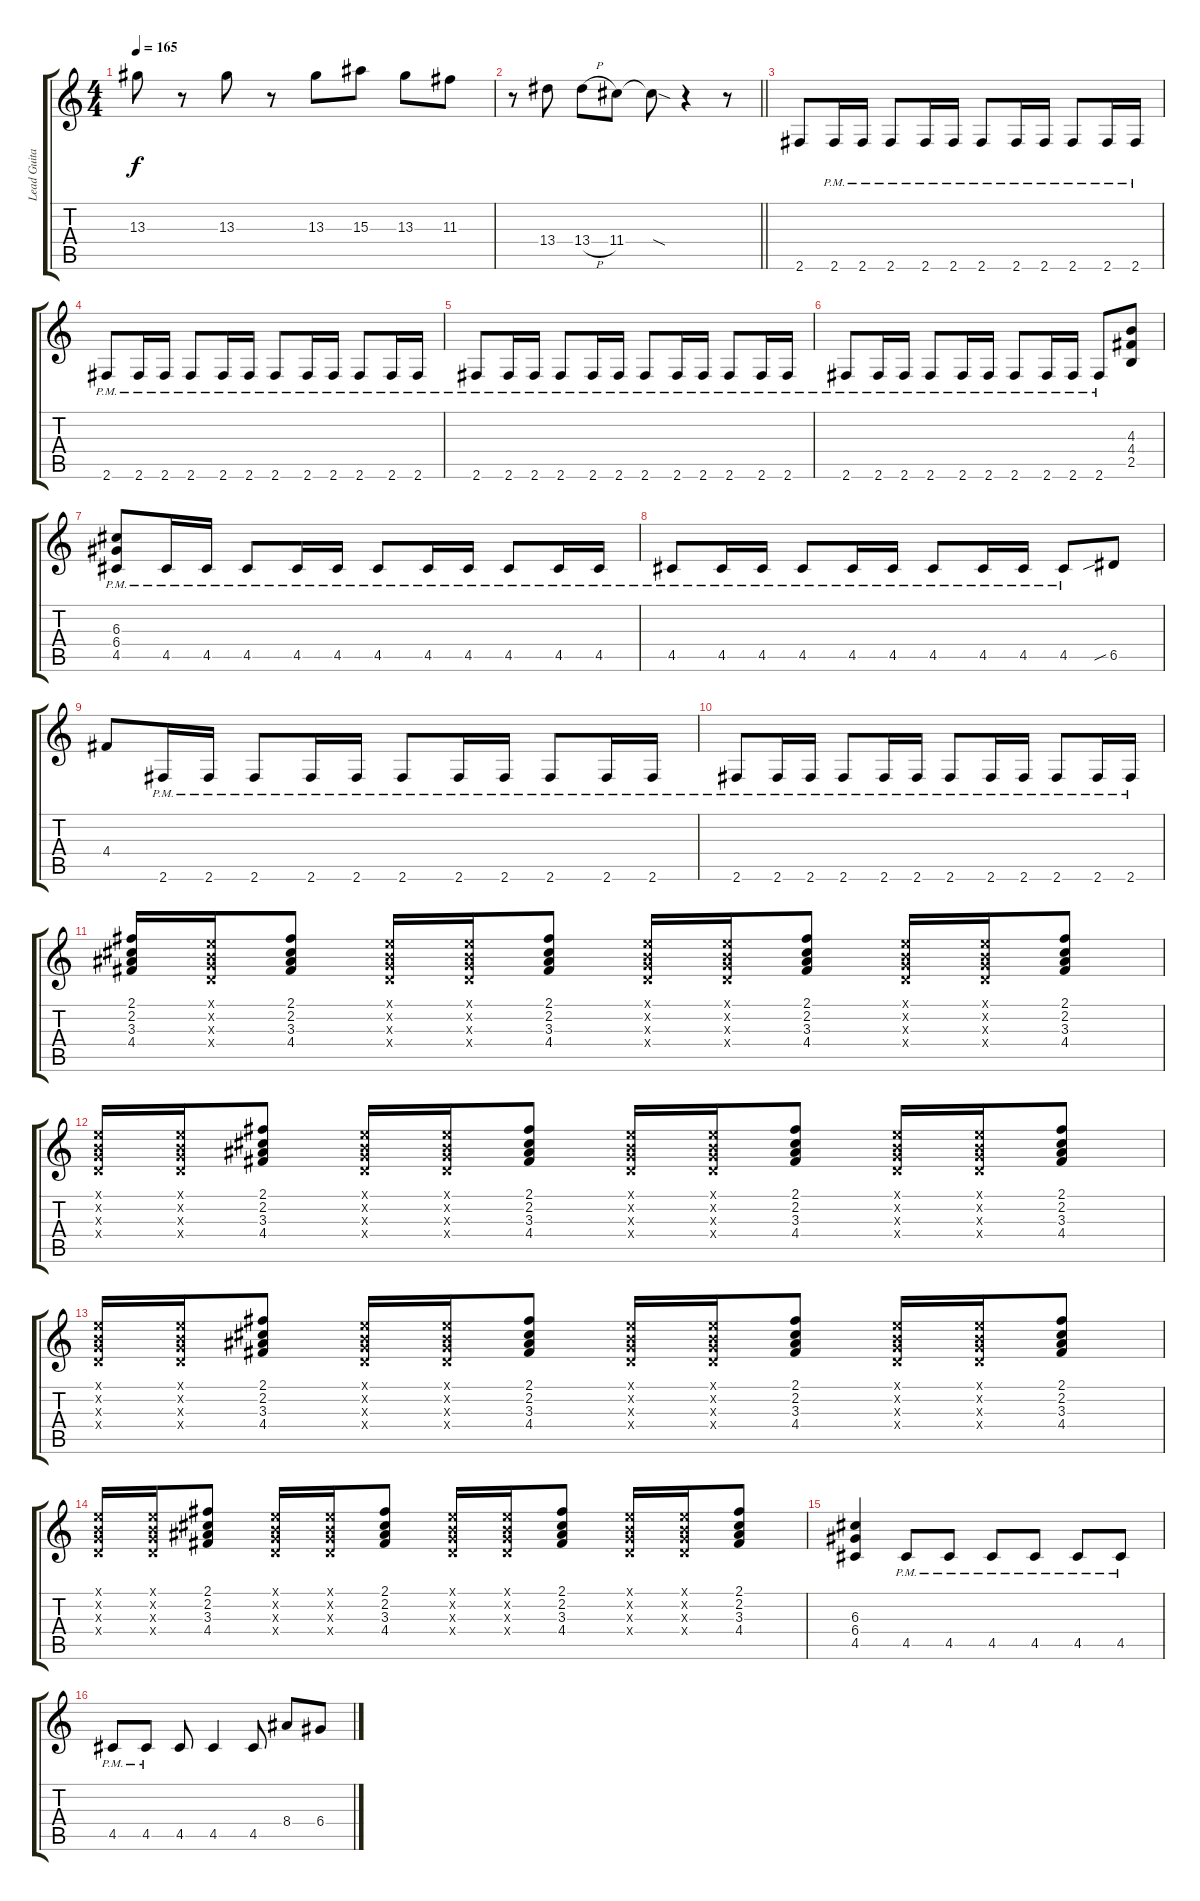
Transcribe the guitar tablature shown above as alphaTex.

\track ("Lead Guitar" "Lead Guita") {instrument distortionguitar}
\staff {score tabs}
\tuning (E4 B3 G3 D3 A2 E2) {hide}
\ts (4 4)
\tempo 165
\clef g2
\ks c
13.3.8{dy f} r.8 13.3.8 r.8 13.3.8 15.3.8 13.3.8 11.3.8 |
\barLineRight lightlight
r.8 13.4.8 13.4{h}.8 11.4.8 11.4{sod t}.8 r.4 r.8 |
2.6.8 2.6{pm}.16 2.6{pm}.16 2.6{pm}.8 2.6{pm}.16 2.6{pm}.16 2.6{pm}.8 2.6{pm}.16 2.6{pm}.16 2.6{pm}.8 2.6{pm}.16 2.6{pm}.16 |
2.6{pm}.8 2.6{pm}.16 2.6{pm}.16 2.6{pm}.8 2.6{pm}.16 2.6{pm}.16 2.6{pm}.8 2.6{pm}.16 2.6{pm}.16 2.6{pm}.8 2.6{pm}.16 2.6{pm}.16 |
2.6{pm}.8 2.6{pm}.16 2.6{pm}.16 2.6{pm}.8 2.6{pm}.16 2.6{pm}.16 2.6{pm}.8 2.6{pm}.16 2.6{pm}.16 2.6{pm}.8 2.6{pm}.16 2.6{pm}.16 |
2.6{pm}.8 2.6{pm}.16 2.6{pm}.16 2.6{pm}.8 2.6{pm}.16 2.6{pm}.16 2.6{pm}.8 2.6{pm}.16 2.6{pm}.16 2.6{pm}.8 (4.3 4.4 2.5).8 |
(6.3 6.4 4.5{pm}).8 4.5{pm}.16 4.5{pm}.16 4.5{pm}.8 4.5{pm}.16 4.5{pm}.16 4.5{pm}.8 4.5{pm}.16 4.5{pm}.16 4.5{pm}.8 4.5{pm}.16 4.5{pm}.16 |
4.5{pm}.8 4.5{pm}.16 4.5{pm}.16 4.5{pm}.8 4.5{pm}.16 4.5{pm}.16 4.5{pm}.8 4.5{pm}.16 4.5{pm}.16 4.5{pm}.8 6.5{sib}.8 |
4.4.8 2.6{pm}.16 2.6{pm}.16 2.6{pm}.8 2.6{pm}.16 2.6{pm}.16 2.6{pm}.8 2.6{pm}.16 2.6{pm}.16 2.6{pm}.8 2.6{pm}.16 2.6{pm}.16 |
2.6{pm}.8 2.6{pm}.16 2.6{pm}.16 2.6{pm}.8 2.6{pm}.16 2.6{pm}.16 2.6{pm}.8 2.6{pm}.16 2.6{pm}.16 2.6{pm}.8 2.6{pm}.16 2.6{pm}.16 |
(2.1 2.2 3.3 4.4).16 (0.1{x} 0.2{x} 0.3{x} 0.4{x}).16 (2.1 2.2 3.3 4.4).8 (0.1{x} 0.2{x} 0.3{x} 0.4{x}).16 (0.1{x} 0.2{x} 0.3{x} 0.4{x}).16 (2.1 2.2 3.3 4.4).8 (0.1{x} 0.2{x} 0.3{x} 0.4{x}).16 (0.1{x} 0.2{x} 0.3{x} 0.4{x}).16 (2.1 2.2 3.3 4.4).8 (0.1{x} 0.2{x} 0.3{x} 0.4{x}).16 (0.1{x} 0.2{x} 0.3{x} 0.4{x}).16 (2.1 2.2 3.3 4.4).8 |
(0.1{x} 0.2{x} 0.3{x} 0.4{x}).16 (0.1{x} 0.2{x} 0.3{x} 0.4{x}).16 (2.1 2.2 3.3 4.4).8 (0.1{x} 0.2{x} 0.3{x} 0.4{x}).16 (0.1{x} 0.2{x} 0.3{x} 0.4{x}).16 (2.1 2.2 3.3 4.4).8 (0.1{x} 0.2{x} 0.3{x} 0.4{x}).16 (0.1{x} 0.2{x} 0.3{x} 0.4{x}).16 (2.1 2.2 3.3 4.4).8 (0.1{x} 0.2{x} 0.3{x} 0.4{x}).16 (0.1{x} 0.2{x} 0.3{x} 0.4{x}).16 (2.1 2.2 3.3 4.4).8 |
(0.1{x} 0.2{x} 0.3{x} 0.4{x}).16 (0.1{x} 0.2{x} 0.3{x} 0.4{x}).16 (2.1 2.2 3.3 4.4).8 (0.1{x} 0.2{x} 0.3{x} 0.4{x}).16 (0.1{x} 0.2{x} 0.3{x} 0.4{x}).16 (2.1 2.2 3.3 4.4).8 (0.1{x} 0.2{x} 0.3{x} 0.4{x}).16 (0.1{x} 0.2{x} 0.3{x} 0.4{x}).16 (2.1 2.2 3.3 4.4).8 (0.1{x} 0.2{x} 0.3{x} 0.4{x}).16 (0.1{x} 0.2{x} 0.3{x} 0.4{x}).16 (2.1 2.2 3.3 4.4).8 |
(0.1{x} 0.2{x} 0.3{x} 0.4{x}).16 (0.1{x} 0.2{x} 0.3{x} 0.4{x}).16 (2.1 2.2 3.3 4.4).8 (0.1{x} 0.2{x} 0.3{x} 0.4{x}).16 (0.1{x} 0.2{x} 0.3{x} 0.4{x}).16 (2.1 2.2 3.3 4.4).8 (0.1{x} 0.2{x} 0.3{x} 0.4{x}).16 (0.1{x} 0.2{x} 0.3{x} 0.4{x}).16 (2.1 2.2 3.3 4.4).8 (0.1{x} 0.2{x} 0.3{x} 0.4{x}).16 (0.1{x} 0.2{x} 0.3{x} 0.4{x}).16 (2.1 2.2 3.3 4.4).8 |
(6.3 6.4 4.5).4 4.5{pm}.8 4.5{pm}.8 4.5{pm}.8 4.5{pm}.8 4.5{pm}.8 4.5{pm}.8 |
4.5{pm}.8 4.5{pm}.8 4.5.8{volume 16 balance 2} 4.5.4 4.5.8 8.4.8 6.4.8
